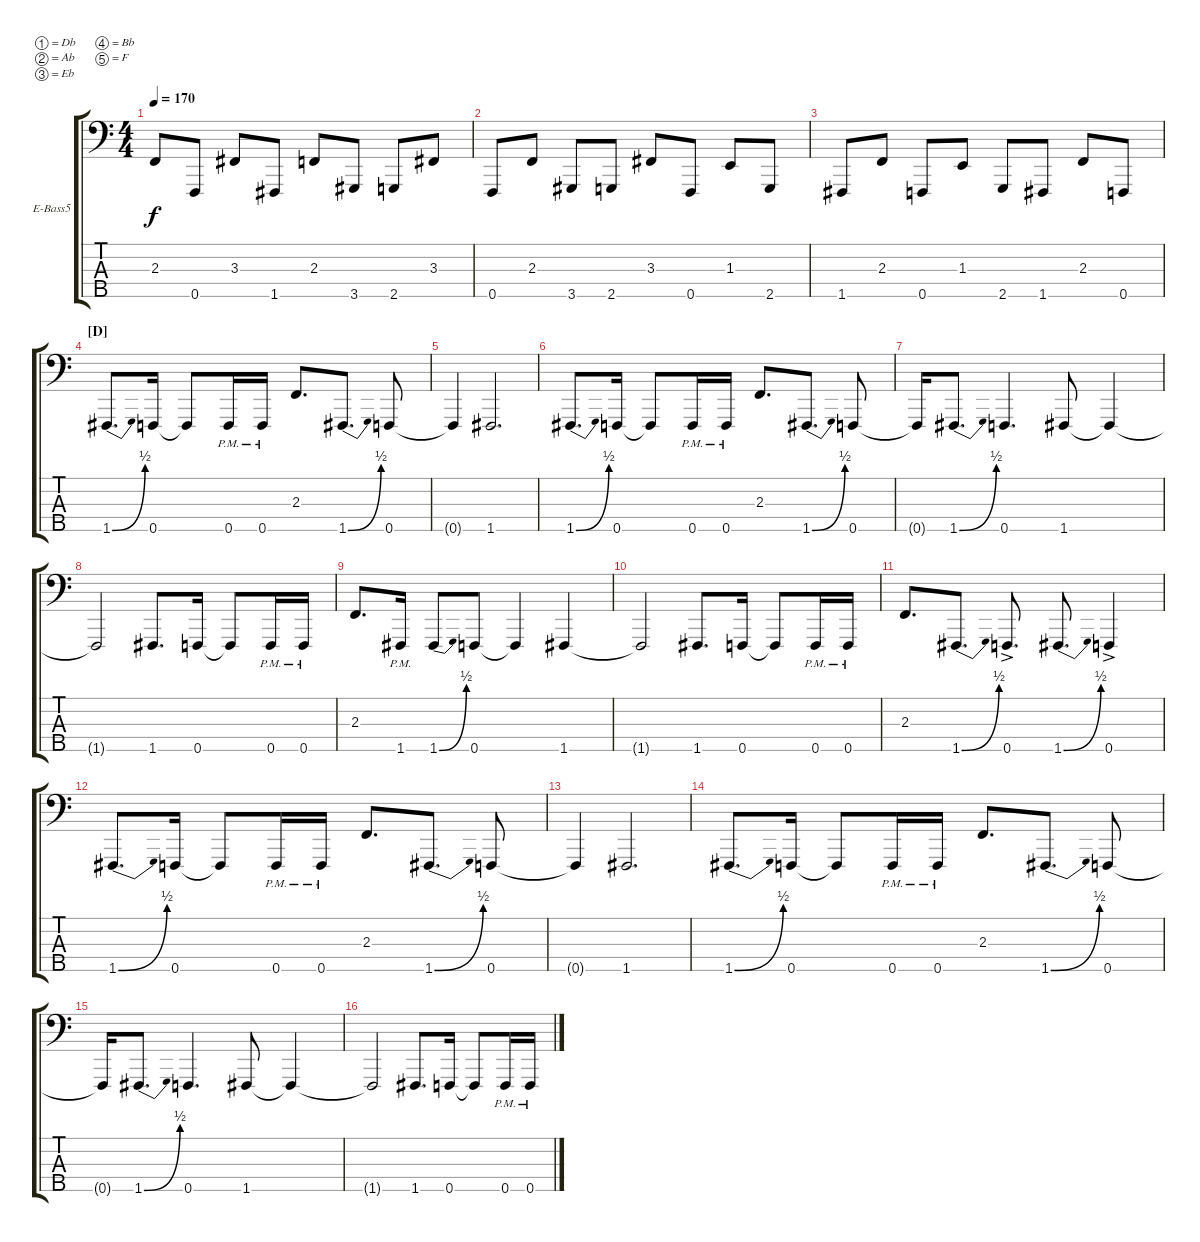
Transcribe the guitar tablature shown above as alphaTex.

\defaultSystemsLayout 4
\bracketExtendMode groupsimilarinstruments
\firstSystemTrackNameOrientation horizontal
\otherSystemsTrackNameOrientation horizontal
\track ("Electric Bass" "E-Bass5") {instrument electricbassfinger}
\staff {score tabs}
\tuning (Db2 Ab1 Eb1 Bb0 F0)
\ts (4 4)
\tempo 170
\clef f4
\ks c
2.3.8{dy f} 0.5.8 3.3.8 1.5.8 2.3.8 3.5.8 2.5.8 3.3.8 |
0.5.8 2.3.8 3.5.8 2.5.8 3.3.8 0.5.8 1.3.8 2.5.8 |
1.5.8 2.3.8 0.5.8 1.3.8 2.5.8 1.5.8 2.3.8 0.5.8 |
\section ("D" "")
1.5{be (bend 0 0 59.4 2)}.8{d} 0.5.16 0.5{t}.8 0.5{pm}.16 0.5{pm}.16 2.3.8{d} 1.5{be (bend 0 0 41.4 2)}.8{d} 0.5.8 |
0.5{t}.4 1.5.2{d} |
1.5{be (bend 0 0 59.4 2)}.8{d} 0.5.16 0.5{t}.8 0.5{pm}.16 0.5{pm}.16 2.3.8{d} 1.5{be (bend 0 0 41.4 2)}.8{d} 0.5.8 |
0.5{t}.16 1.5{be (bend 0 0 41.4 2)}.8{d} 0.5.4{d} 1.5.8 1.5{t}.4 |
1.5{t}.2 1.5.8{d} 0.5.16 0.5{t}.8 0.5{pm}.16 0.5{pm}.16 |
2.3.8{d} 1.5{pm}.16 1.5{be (bend 0 0 41.4 2)}.8 0.5.8 0.5{t}.4 1.5.4 |
1.5{t}.2 1.5.8{d} 0.5.16 0.5{t}.8 0.5{pm}.16 0.5{pm}.16 |
2.3.8{d} 1.5{be (bend 0 0 41.4 2)}.8{d} 0.5{ac}.8{d} 1.5{be (bend 0 0 41.4 2)}.8{d} 0.5{ac}.4 |
1.5{be (bend 0 0 59.4 2)}.8{d} 0.5.16 0.5{t}.8 0.5{pm}.16 0.5{pm}.16 2.3.8{d} 1.5{be (bend 0 0 41.4 2)}.8{d} 0.5.8 |
0.5{t}.4 1.5.2{d} |
1.5{be (bend 0 0 59.4 2)}.8{d} 0.5.16 0.5{t}.8 0.5{pm}.16 0.5{pm}.16 2.3.8{d} 1.5{be (bend 0 0 41.4 2)}.8{d} 0.5.8 |
0.5{t}.16 1.5{be (bend 0 0 41.4 2)}.8{d} 0.5.4{d} 1.5.8 1.5{t}.4 |
1.5{t}.2 1.5.8{d} 0.5.16 0.5{t}.8 0.5{pm}.16 0.5{pm}.16
